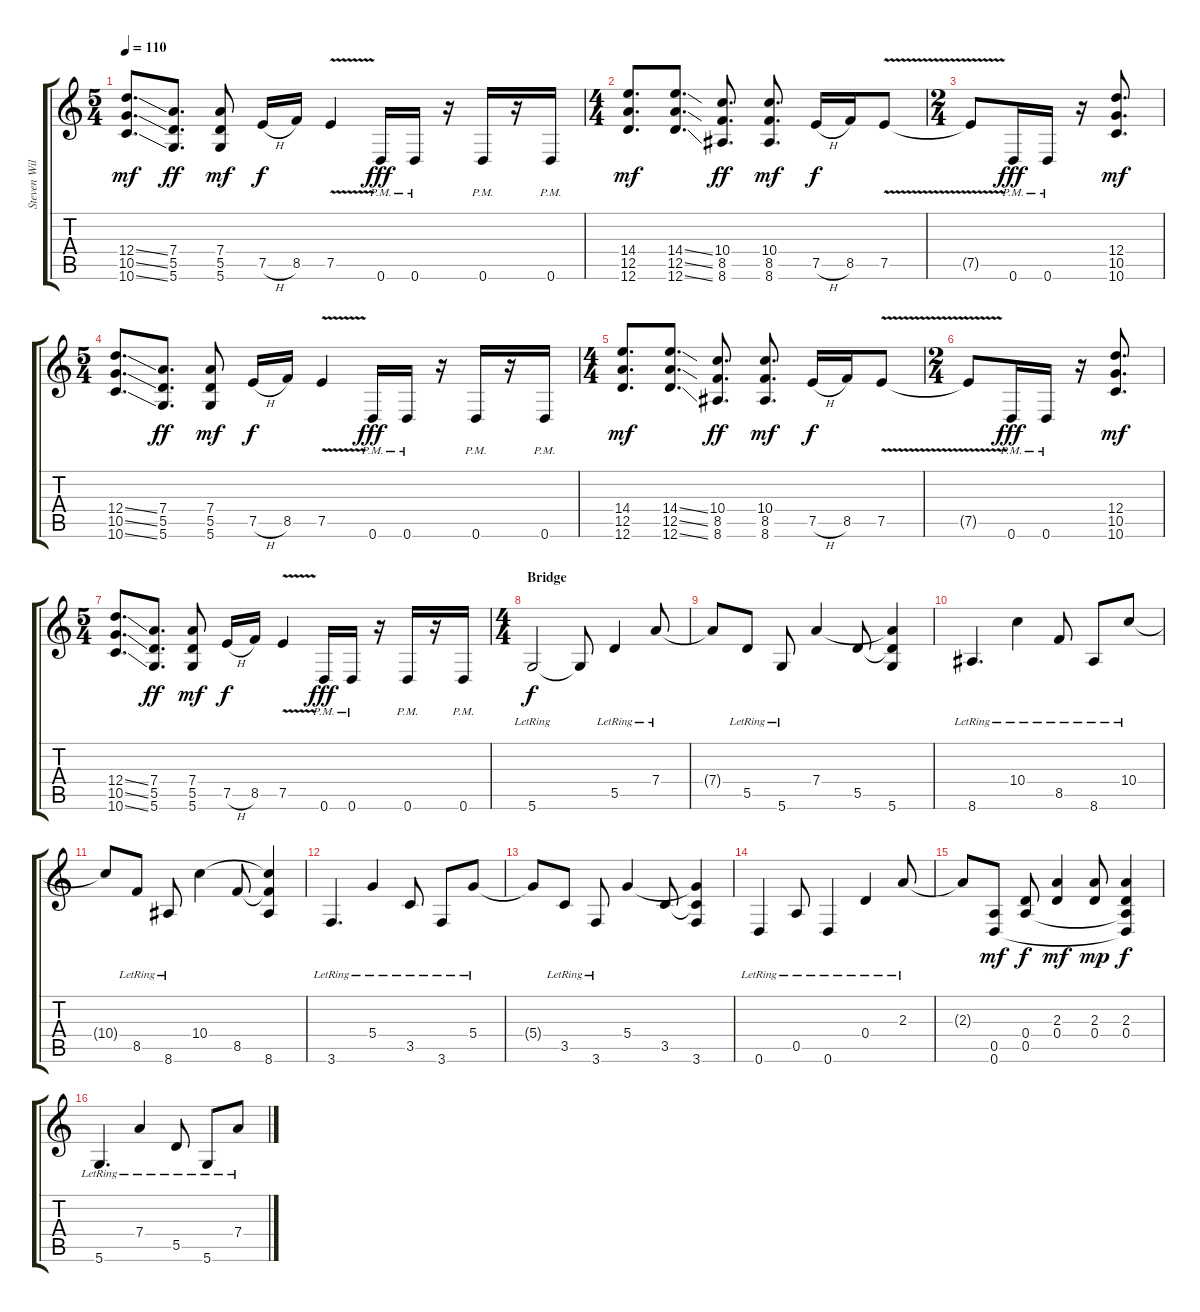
\track ("Steven Wilson - Guitar 1" "Steven Wil") {instrument electricguitarjazz}
\staff {score tabs}
\tuning (E4 B3 G3 D3 A2 D2) {hide}
\ts (5 4)
\tempo 110
\clef g2
\ks c
(12.4{ss} 10.5{ss} 10.6{ss}).8{d dy mf} (7.4 5.5 5.6).8{d dy ff} (7.4 5.5 5.6).8{dy mf} 7.5{h}.16{dy f} 8.5.16 7.5{v}.4 0.6{pm}.16{dy fff} 0.6{pm}.16 r.16 0.6{pm}.16 r.16 0.6{pm}.16 |
\ts (4 4)
(14.4 12.5 12.6).8{d dy mf} (14.4{ss} 12.5{ss} 12.6{ss}).8{d} (10.4 8.5 8.6).8{d dy ff} (10.4 8.5 8.6).8{d dy mf} 7.5{h}.16{dy f} 8.5.16 7.5{v}.8 |
\ts (2 4)
7.5{t}.8 0.6{pm}.16{dy fff} 0.6{pm}.16 r.16 (12.4 10.5 10.6).8{d dy mf} |
\ts (5 4)
(12.4{ss} 10.5{ss} 10.6{ss}).8{d} (7.4 5.5 5.6).8{d dy ff} (7.4 5.5 5.6).8{dy mf} 7.5{h}.16{dy f} 8.5.16 7.5{v}.4 0.6{pm}.16{dy fff} 0.6{pm}.16 r.16 0.6{pm}.16 r.16 0.6{pm}.16 |
\ts (4 4)
(14.4 12.5 12.6).8{d dy mf} (14.4{ss} 12.5{ss} 12.6{ss}).8{d} (10.4 8.5 8.6).8{d dy ff} (10.4 8.5 8.6).8{d dy mf} 7.5{h}.16{dy f} 8.5.16 7.5{v}.8 |
\ts (2 4)
7.5{t}.8 0.6{pm}.16{dy fff} 0.6{pm}.16 r.16 (12.4 10.5 10.6).8{d dy mf} |
\ts (5 4)
(12.4{ss} 10.5{ss} 10.6{ss}).8{d} (7.4 5.5 5.6).8{d dy ff} (7.4 5.5 5.6).8{dy mf} 7.5{h}.16{dy f} 8.5.16 7.5{v}.4 0.6{pm}.16{dy fff} 0.6{pm}.16 r.16 0.6{pm}.16 r.16 0.6{pm}.16 |
\ts (4 4)
\section ("" "Bridge")
5.6{lr}.2{dy f} 5.6{t}.8 5.5{lr}.4 7.4{lr}.8 |
7.4{t}.8 5.5{lr}.8 5.6{lr}.8 7.4.4 5.5.8 (7.4{t} 5.5{t} 5.6).4 |
8.6{lr}.4{d} 10.4{lr}.4 8.5{lr}.8 8.6{lr}.8 10.4{lr}.8 |
10.4{t}.8 8.5{lr}.8 8.6{lr}.8 10.4.4 8.5.8 (10.4{t} 8.5{t} 8.6).4 |
3.6{lr}.4{d} 5.4{lr}.4 3.5{lr}.8 3.6{lr}.8 5.4{lr}.8 |
5.4{t}.8 3.5{lr}.8 3.6{lr}.8 5.4.4 3.5.8 (5.4{t} 3.5{t} 3.6).4 |
0.6{lr}.4 0.5{lr}.8 0.6{lr}.4 0.4{lr}.4 2.3{lr}.8 |
2.3{t}.8 (0.5 0.6).8{dy mf} (0.4 0.5).8{dy f} (2.3 0.4).4{dy mf} (2.3 0.4).8{dy mp} (2.3 0.4 0.5{t} 0.6{t}).4{dy f} |
5.6{lr}.4{d} 7.4{lr}.4 5.5{lr}.8 5.6{lr}.8 7.4{lr}.8
